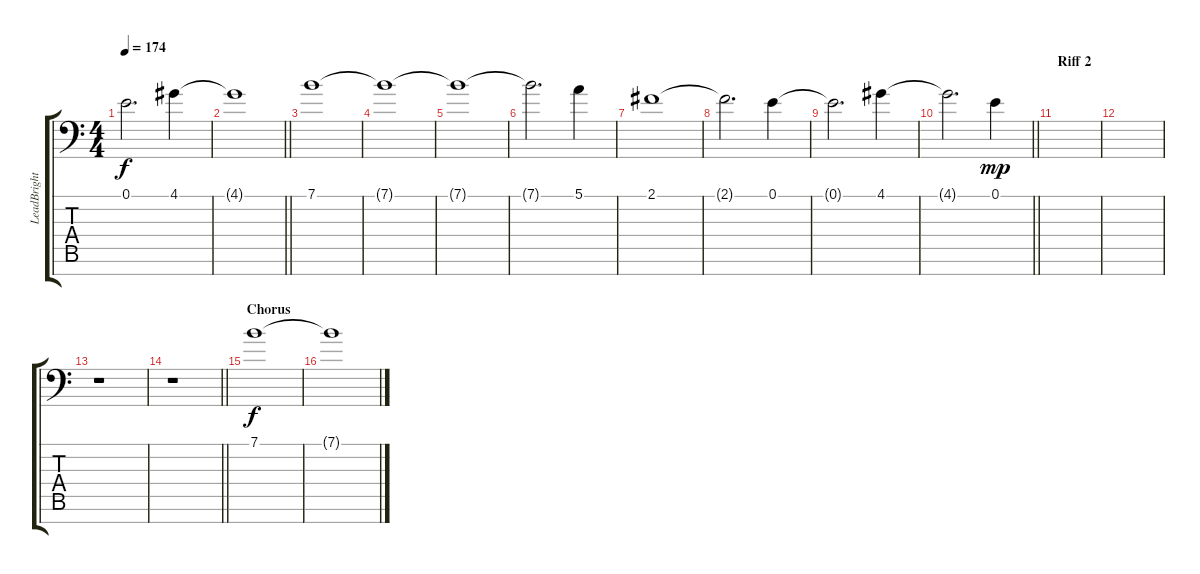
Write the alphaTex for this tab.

\track ("LeadBright" "LeadBright") {instrument lead2sawtooth}
\staff {score tabs}
\tuning (E4 B3 G3 D3 A2 E2 C-1) {hide}
\ts (4 4)
\tempo 174
\clef f4
\ks c
0.1{t}.2{d dy f} 4.1.4 |
\barLineRight lightlight
4.1{t}.1 |
7.1.1 |
7.1{t}.1 |
7.1{t}.1 |
7.1{t}.2{d} 5.1.4 |
2.1.1 |
2.1{t}.2{d} 0.1.4 |
0.1{t}.2{d} 4.1.4 |
\barLineRight lightlight
4.1{t}.2{d} 0.1.4{dy mp} |
\section ("" "Riff 2")
|
|
r.1 |
\barLineRight lightlight
r.1 |
\section ("" "Chorus")
7.1.1{dy f} |
7.1{t}.1
